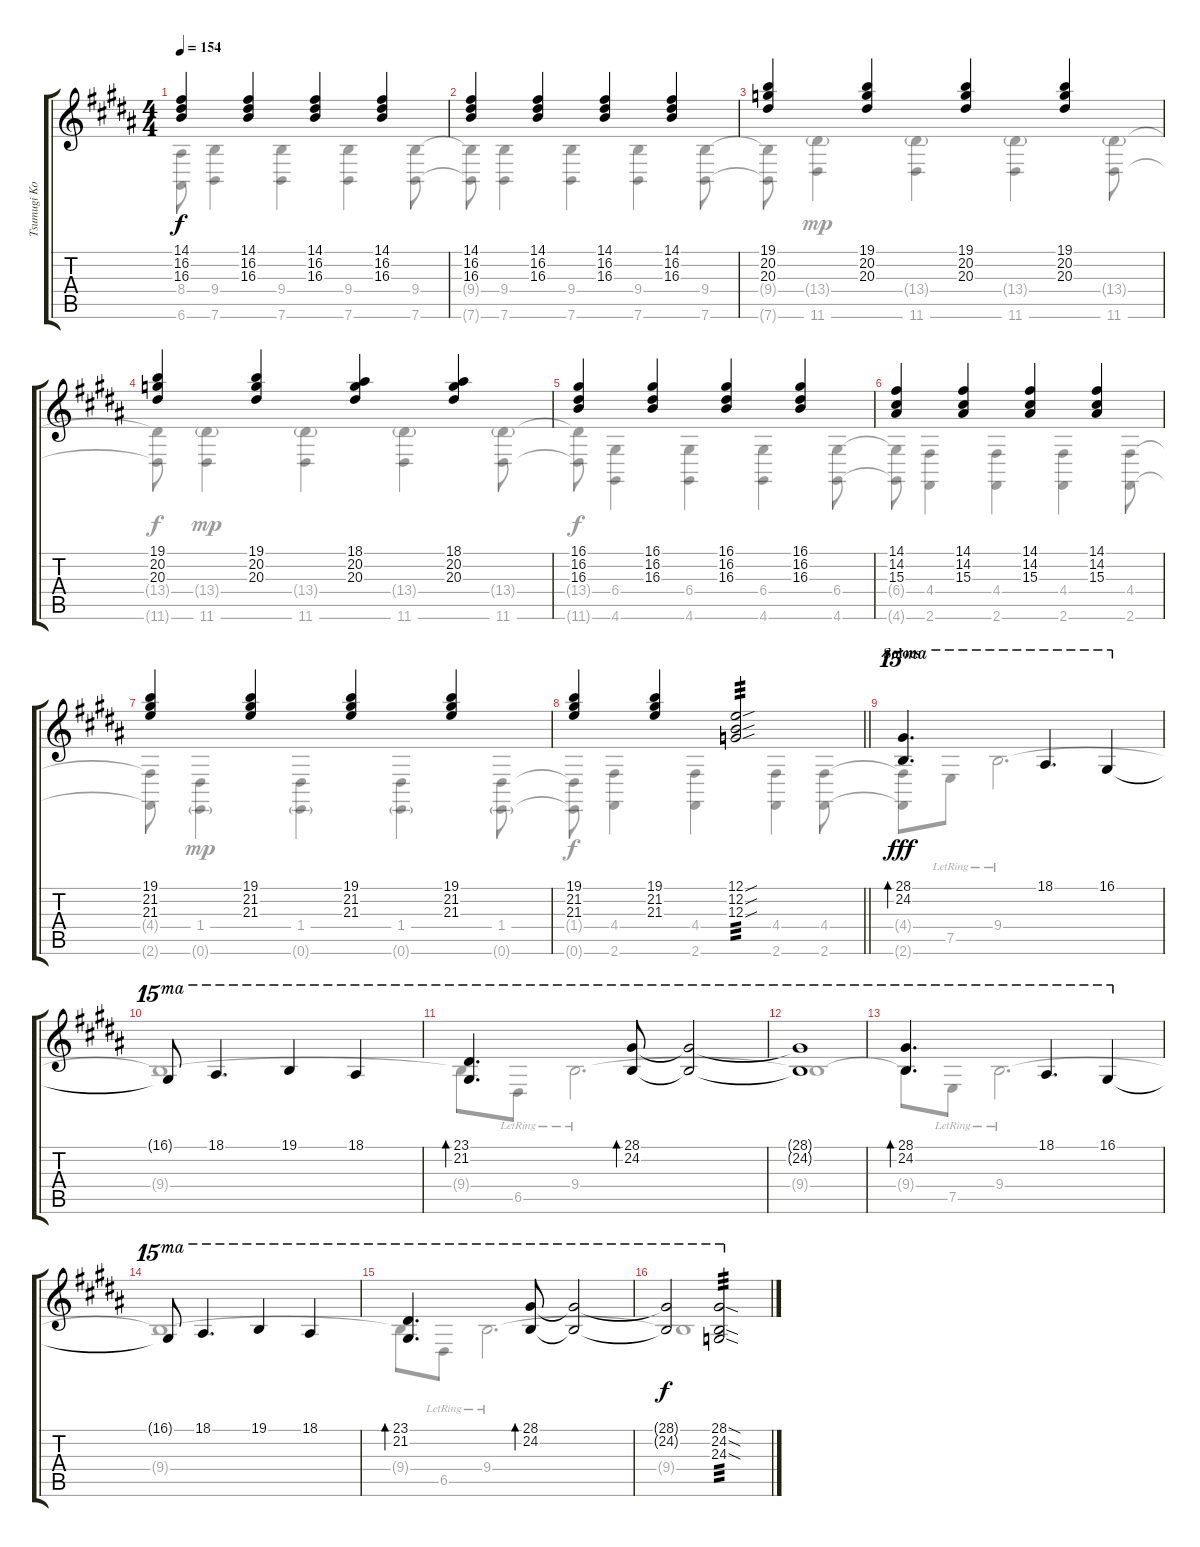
\track ("Tsumugi Kotobuki" "Tsumugi Ko") {instrument electricgrandpiano}
\staff {score tabs}
\tuning (E4 B3 G3 D3 A2 E2) {hide}
\voice
\ts (4 4)
\tempo 154
\clef g2
\ks b
(14.1 16.2 16.3).4{dy f} (14.1 16.2 16.3).4 (14.1 16.2 16.3).4 (14.1 16.2 16.3).4 |
(14.1 16.2 16.3).4 (14.1 16.2 16.3).4 (14.1 16.2 16.3).4 (14.1 16.2 16.3).4 |
(19.1 20.2 20.3).4 (19.1 20.2 20.3).4 (19.1 20.2 20.3).4 (19.1 20.2 20.3).4 |
(19.1 20.2 20.3).4 (19.1 20.2 20.3).4 (18.1 20.2 20.3).4 (18.1 20.2 20.3).4 |
(16.1 16.2 16.3).4 (16.1 16.2 16.3).4 (16.1 16.2 16.3).4 (16.1 16.2 16.3).4 |
(14.1 14.2 15.3).4 (14.1 14.2 15.3).4 (14.1 14.2 15.3).4 (14.1 14.2 15.3).4 |
(19.1 21.2 21.3).4 (19.1 21.2 21.3).4 (19.1 21.2 21.3).4 (19.1 21.2 21.3).4 |
\barLineRight lightlight
(19.1 21.2 21.3).4 (19.1 21.2 21.3).4 (12.1{sou} 12.2{sou} 12.3{sou}).2{tp 3} |
\section ("" "Soloes")
(28.1 24.2).4{d bd 120 ot 15ma dy fff} 18.1.4{d ot 15ma} 16.1.4{ot 15ma} |
16.1{t}.8{ot 15ma} 18.1.4{d ot 15ma} 19.1.4{ot 15ma} 18.1.4{ot 15ma} |
(23.1 21.2).4{d bd 120 ot 15ma} (28.1 24.2).8{bd 120 ot 15ma} (28.1{t} 24.2{t}).2{ot 15ma} |
(28.1{t} 24.2{t}).1{ot 15ma} |
(28.1 24.2).4{d bd 120 ot 15ma} 18.1.4{d ot 15ma} 16.1.4{ot 15ma} |
16.1{t}.8{ot 15ma} 18.1.4{d ot 15ma} 19.1.4{ot 15ma} 18.1.4{ot 15ma} |
(23.1 21.2).4{d bd 120 ot 15ma} (28.1 24.2).8{bd 120 ot 15ma} (28.1{t} 24.2{t}).2{ot 15ma} |
(28.1{t} 24.2{t}).2{ot 15ma dy f} (28.1{sod} 24.2{sod} 24.3{sod}).2{ot 15ma tp 3}
\voice
\clef g2
\ottava regular
\simile none
\ks b
(8.4{t} 6.6{t}).8{dy f} (9.4 7.6).4 (9.4 7.6).4 (9.4 7.6).4 (9.4 7.6).8 |
(9.4{t} 7.6{t}).8 (9.4 7.6).4 (9.4 7.6).4 (9.4 7.6).4 (9.4 7.6).8 |
(9.4{t} 7.6{t}).8 (13.4{g} 11.6).4{dy mp} (13.4{g} 11.6).4 (13.4{g} 11.6).4 (13.4{g} 11.6).8 |
(13.4{t} 11.6{t}).8{dy f} (13.4{g} 11.6).4{dy mp} (13.4{g} 11.6).4 (13.4{g} 11.6).4 (13.4{g} 11.6).8 |
(13.4{t} 11.6{t}).8{dy f} (6.4 4.6).4 (6.4 4.6).4 (6.4 4.6).4 (6.4 4.6).8 |
(6.4{t} 4.6{t}).8 (4.4 2.6).4 (4.4 2.6).4 (4.4 2.6).4 (4.4 2.6).8 |
(4.4{t} 2.6{t}).8 (1.4 0.6{g}).4{dy mp} (1.4 0.6{g}).4 (1.4 0.6{g}).4 (1.4 0.6{g}).8 |
\barLineRight lightlight
(1.4{t} 0.6{t}).8{dy f} (4.4 2.6).4 (4.4 2.6).4 (4.4 2.6).4 (4.4 2.6).8 |
(4.4{t} 2.6{t}).8{dy fff} 7.5{lr}.8 9.4{lr}.2{d} |
9.4{t}.1 |
9.4{t}.8 6.5{lr}.8 9.4{lr}.2{d} |
9.4{t}.1 |
9.4{t}.8 7.5{lr}.8 9.4{lr}.2{d} |
9.4{t}.1 |
9.4{t}.8 6.5{lr}.8 9.4{lr}.2{d} |
9.4{t}.1{dy f}
